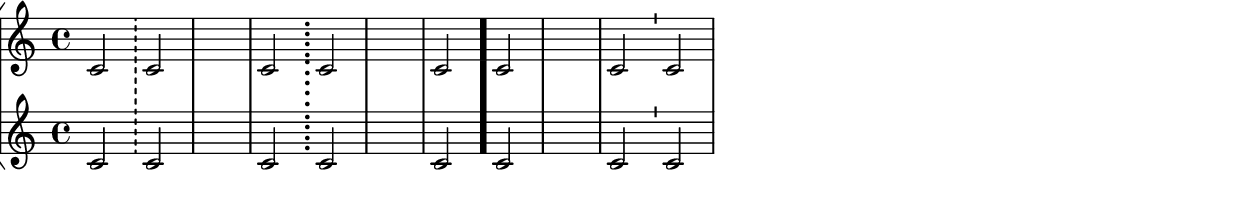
%% Generated by lilypond-book.py
%% Options: [exampleindent=10.16\mm,indent=0\mm,line-width=160\mm]
\include "lilypond-book-preamble.ly"


% ****************************************************************
% Start cut-&-pastable-section
% ****************************************************************



\paper {
  indent = 0\mm
  line-width = 160\mm
  % offset the left padding, also add 1mm as lilypond creates cropped
  % images with a little space on the right
  line-width = #(- line-width (* mm  3.000000) (* mm 1))
}

\layout {
  
}





% ****************************************************************
% ly snippet:
% ****************************************************************
\sourcefilename "/home/gub/NewGub/gub/target/linux-x86/src/lilypond-git.sv.gnu.org--lilypond.git-release-unstable/input/regression/bar-lines.ly"
\sourcefileline 0
\version "2.19.21"

\header { texidoc = "Various types of bar lines can be drawn.

The dashes in a dashed bar line covers staff lines exactly. Dashed
barlines between staves start and end on a half dash precisely.

The dots in a dotted bar line are in spaces.

A thick bar line is created by \bar \".\", which is consistent
with e.g. \bar \"|.\"

A ticked bar line is a short line of the same length as a staff
space, centered on the top-most barline.

" }

\relative \new StaffGroup <<
  \new Staff = "1" {
    c'2 \bar "!" c
    s1
    c2 \bar ";" c
    s1
    c2 \bar "." c
    s1
    c2 \bar "'" c
  }
  \new Staff = "2" {
    c2 c
    s1
    c2 c
    s1
    c2 c
    s1
    c2 c
  }
>>




% ****************************************************************
% end ly snippet
% ****************************************************************
